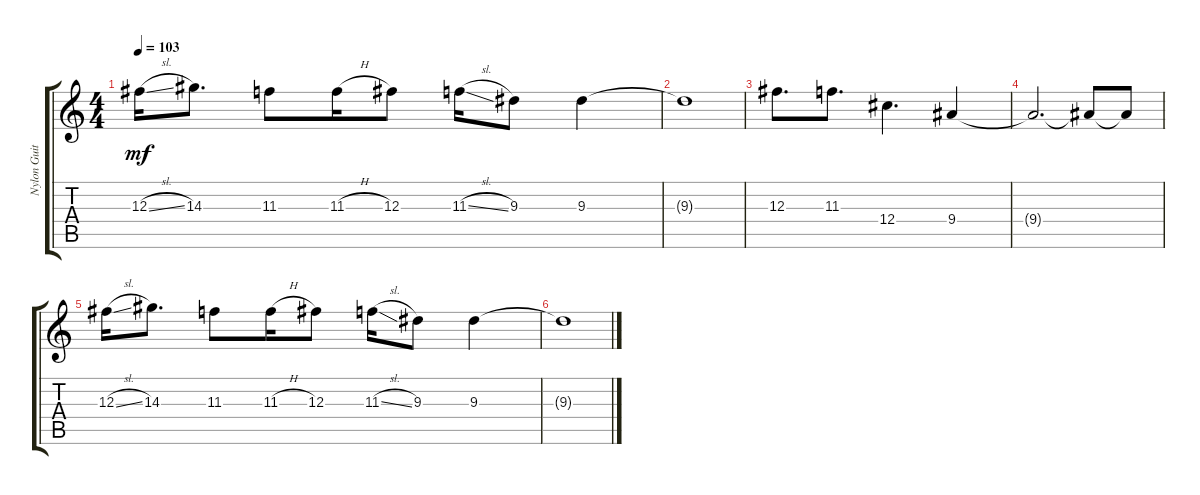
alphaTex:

\track ("Nylon Guitar" "Nylon Guit") {instrument acousticguitarnylon}
\staff {score tabs}
\tuning (Eb4 Bb3 Gb3 Db3 Ab2 Eb2) {hide}
\ts (4 4)
\tempo 103
\clef g2
\ks c
12.3{sl}.16{dy mf} 14.3.8{d} 11.3.8 11.3{h}.16 12.3.8 11.3{sl}.16 9.3.8 9.3.4 |
9.3{t}.1 |
12.3.8{d} 11.3.8{d} 12.4.4{d} 9.4.4 |
9.4{t}.2{d} 9.4{t}.8 9.4{t}.8 |
12.3{sl}.16 14.3.8{d} 11.3.8 11.3{h}.16 12.3.8 11.3{sl}.16 9.3.8 9.3.4 |
9.3{t}.1
